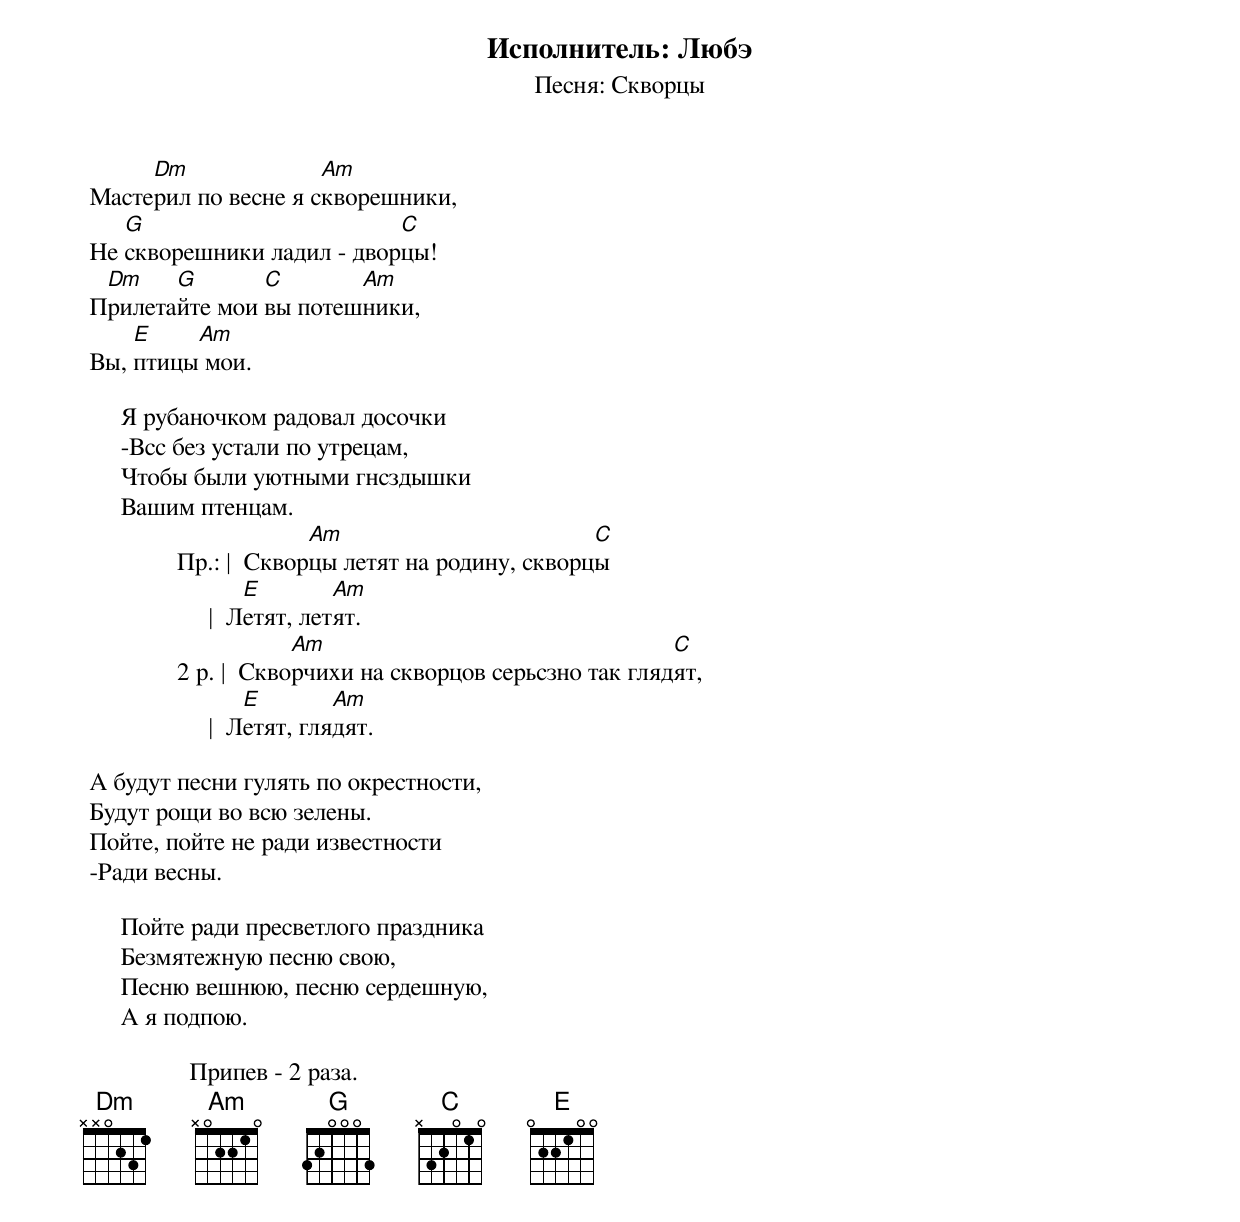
Исполнитель: Любэ
Песня: Скворцы



      Dm              Am
 Мастерил по весне я скворешники,
    G                       C
 Hе скворешники ладил - дворцы!
  Dm    G       C       Am
 Прилетайте мои вы потешники,
     E    Am
 Вы, птицы мои.

      Я рубаночком радовал досочки
      -Всс без устали по утрецам,
      Чтобы были уютными гнсздышки
      Вашим птенцам.
                            Am                        C
               Пр.: |  Скворцы летят на родину, скворцы
                        E        Am
                    |  Летят, летят.
                           Am                                 C
               2 р. |  Скворчихи на скворцов серьсзно так глядят,
                        E        Am
                    |  Летят, глядят.

 А будут песни гулять по окрестности,
 Будут рощи во всю зелены.
 Пойте, пойте не ради известности
 -Ради весны.

      Пойте ради пресветлого праздника
      Безмятежную песню свою,
      Песню вешнюю, песню сердешную,
      А я подпою.

                 Припев - 2 раза.
